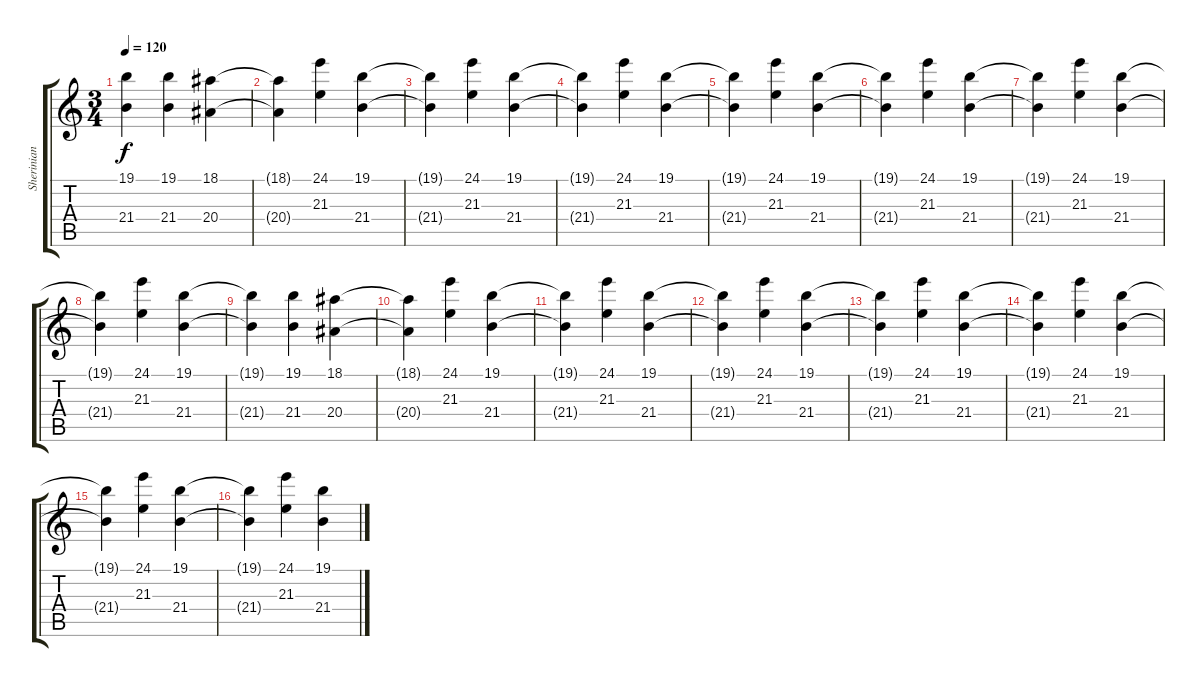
\track ("Sherinian Piano" "Sherinian ") {instrument brightacousticpiano}
\staff {score tabs}
\tuning (E4 B3 G3 D3 A2 E2) {hide}
\ts (3 4)
\tempo 120
\clef g2
\ks c
(19.1{t} 21.4{t}).4{dy f} (19.1 21.4).4 (18.1 20.4).4 |
(18.1{t} 20.4{t}).4 (24.1 21.3).4 (19.1 21.4).4 |
(19.1{t} 21.4{t}).4 (24.1 21.3).4 (19.1 21.4).4 |
(19.1{t} 21.4{t}).4 (24.1 21.3).4 (19.1 21.4).4 |
(19.1{t} 21.4{t}).4 (24.1 21.3).4 (19.1 21.4).4 |
(19.1{t} 21.4{t}).4 (24.1 21.3).4 (19.1 21.4).4 |
(19.1{t} 21.4{t}).4 (24.1 21.3).4 (19.1 21.4).4 |
(19.1{t} 21.4{t}).4 (24.1 21.3).4 (19.1 21.4).4 |
(19.1{t} 21.4{t}).4 (19.1 21.4).4 (18.1 20.4).4 |
(18.1{t} 20.4{t}).4 (24.1 21.3).4 (19.1 21.4).4 |
(19.1{t} 21.4{t}).4 (24.1 21.3).4 (19.1 21.4).4 |
(19.1{t} 21.4{t}).4 (24.1 21.3).4 (19.1 21.4).4 |
(19.1{t} 21.4{t}).4 (24.1 21.3).4 (19.1 21.4).4 |
(19.1{t} 21.4{t}).4 (24.1 21.3).4 (19.1 21.4).4 |
(19.1{t} 21.4{t}).4 (24.1 21.3).4 (19.1 21.4).4 |
(19.1{t} 21.4{t}).4 (24.1 21.3).4 (19.1 21.4).4
